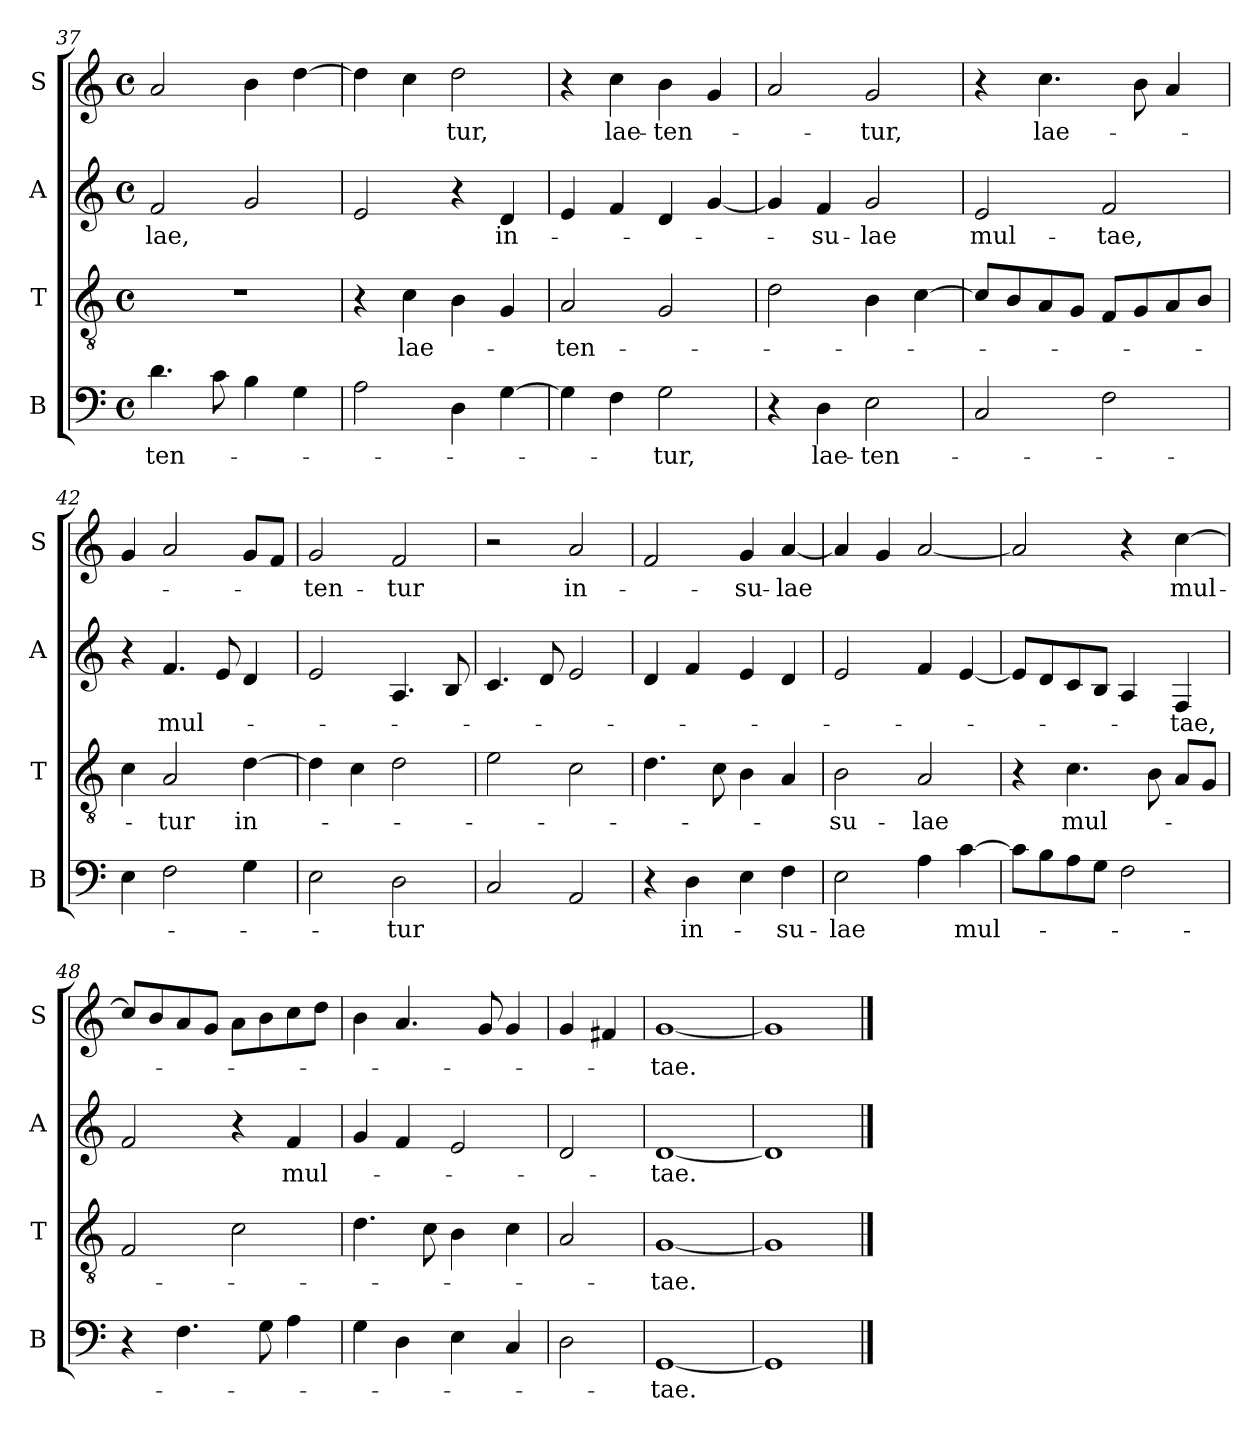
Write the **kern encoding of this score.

**kern	**text	**kern	**text	**kern	**text	**kern	**text
*part4	*part4	*part3	*part3	*part2	*part2	*part1	*part1
*staff4	*staff4	*staff3	*staff3	*staff2	*staff2	*staff1	*staff1
*I"B	*	*I"T	*	*I"A	*	*I"S	*
*I'B	*	*I'T	*	*I'A	*	*I'S	*
*clefF4	*	*clefGv2	*	*clefG2	*	*clefG2	*
*k[]	*	*k[]	*	*k[]	*	*k[]	*
*C:	*	*C:	*	*C:	*	*C:	*
*M4/4	*	*M4/4	*	*M4/4	*	*M4/4	*
*met(c)	*	*met(c)	*	*met(c)	*	*met(c)	*
=37	=37	=37	=37	=37	=37	=37	=37
!	!LO:LY:b	!	!	!	!LO:LY:b	!	!
4.d\	-ten-	1r	.	2f/	-lae,	2a/	.
8c\	.	.	.	.	.	.	.
4B\	.	.	.	2g/	.	4b\	.
4G\	.	.	.	.	.	[>4dd\	.
!!LO:PB:g=z
=38	=38	=38	=38	=38	=38	=38	=38
2A\	.	4r	.	2e/	.	4dd\]	.
!	!	!	!LO:LY:b	!	!	!	!
.	.	4c\	lae-	.	.	4cc\	.
!	!	!	!	!	!	!	!LO:LY:b
4D\	.	4B\	.	4r	.	2dd\	-tur,
!	!	!	!	!	!LO:LY:b	!	!
[>4G\	.	4G/	.	4d/	in-	.	.
=39	=39	=39	=39	=39	=39	=39	=39
!	!	!	!LO:LY:b	!	!	!	!
4G\]	.	2A/	-ten-	4e/	.	4r	.
!	!	!	!	!	!	!	!LO:LY:b
4F\	.	.	.	4f/	.	4cc\	lae-
!	!LO:LY:b	!	!	!	!	!	!LO:LY:b
2G\	-tur,	2G/	.	4d/	.	4b\	-ten-
.	.	.	.	[<4g/	.	4g/	.
=40	=40	=40	=40	=40	=40	=40	=40
4r	.	2d\	.	4g/]	.	2a/	.
!	!LO:LY:b	!	!	!	!LO:LY:b	!	!
4D\	lae-	.	.	4f/	-su-	.	.
!	!LO:LY:b:rj	!	!	!	!LO:LY:b	!	!LO:LY:b
2E\	-ten-	4B\	.	2g/	-lae	2g/	-tur,
.	.	[>4c\	.	.	.	.	.
=41	=41	=41	=41	=41	=41	=41	=41
!	!	!	!	!	!LO:LY:b	!	!
2C/	.	8c/L]	.	2e/	mul-	4r	.
.	.	8B/	.	.	.	.	.
!	!	!	!	!	!	!	!LO:LY:b
.	.	8A/	.	.	.	4.cc\	lae-
.	.	8G/J	.	.	.	.	.
!	!	!	!	!	!LO:LY:b	!	!
2F\	.	8F/L	.	2f/	-tae,	.	.
.	.	8G/	.	.	.	8b\	.
.	.	8A/	.	.	.	4a/	.
.	.	8B/J	.	.	.	.	.
=42	=42	=42	=42	=42	=42	=42	=42
4E\	.	4c\	.	4r	.	4g/	.
!	!	!	!LO:LY:b	!	!LO:LY:b	!	!
2F\	.	2A/	-tur	4.f/	mul-	2a/	.
.	.	.	.	8e/	.	.	.
!	!	!	!LO:LY:b	!	!	!	!
4G\	.	[>4d\	in-	4d/	.	8g/L	.
.	.	.	.	.	.	8f/J	.
=43	=43	=43	=43	=43	=43	=43	=43
!	!	!	!	!	!	!	!LO:LY:b
2E\	.	4d\]	.	2e/	.	2g/	-ten-
.	.	4c\	.	.	.	.	.
!	!LO:LY:b	!	!	!	!	!	!LO:LY:b
2D\	-tur	2d\	.	4.A/	.	2f/	-tur
.	.	.	.	8B/	.	.	.
=44	=44	=44	=44	=44	=44	=44	=44
2C/	.	2e\	.	4.c/	.	2r	.
.	.	.	.	8d/	.	.	.
!	!	!	!	!	!	!	!LO:LY:b
2AA/	.	2c\	.	2e/	.	2a/	in-
!!LO:LB:g=z
=45	=45	=45	=45	=45	=45	=45	=45
4r	.	4.d\	.	4d/	.	2f/	.
!	!LO:LY:b	!	!	!	!	!	!
4D\	in-	.	.	4f/	.	.	.
.	.	8c\	.	.	.	.	.
!	!	!	!	!	!	!	!LO:LY:b
4E\	.	4B\	.	4e/	.	4g/	-su-
!	!LO:LY:b	!	!	!	!	!	!LO:LY:b
4F\	-su-	4A/	.	4d/	.	[<4a/	-lae
=46	=46	=46	=46	=46	=46	=46	=46
!	!LO:LY:b	!	!LO:LY:b	!	!	!	!
2E\	-lae	2B\	-su-	2e/	.	4a/]	.
.	.	.	.	.	.	4g/	.
!	!	!	!LO:LY:b	!	!	!	!
4A\	.	2A/	-lae	4f/	.	[<2a/	.
!	!LO:LY:b	!	!	!	!	!	!
[>4c\	mul-	.	.	[<4e/	.	.	.
=47	=47	=47	=47	=47	=47	=47	=47
8c\L]	.	4r	.	8e/L]	.	2a/]	.
8B\	.	.	.	8d/	.	.	.
!	!	!	!LO:LY:b	!	!	!	!
8A\	.	4.c\	mul-	8c/	.	.	.
8G\J	.	.	.	8B/J	.	.	.
2F\	.	.	.	4A/	.	4r	.
.	.	8B\	.	.	.	.	.
!	!	!	!	!	!LO:LY:b	!	!LO:LY:b
.	.	8A/L	.	4F/	-tae,	[>4cc\	mul-
.	.	8G/J	.	.	.	.	.
=48	=48	=48	=48	=48	=48	=48	=48
4r	.	2F/	.	2f/	.	8cc/L]	.
.	.	.	.	.	.	8b/	.
4.F\	.	.	.	.	.	8a/	.
.	.	.	.	.	.	8g/J	.
.	.	2c\	.	4r	.	8a\L	.
8G\	.	.	.	.	.	8b\	.
!	!	!	!	!	!LO:LY:b	!	!
4A\	.	.	.	4f/	mul-	8cc\	.
.	.	.	.	.	.	8dd\J	.
=49	=49	=49	=49	=49	=49	=49	=49
4G\	.	4.d\	.	4g/	.	4b\	.
4D\	.	.	.	4f/	.	4.a/	.
.	.	8c\	.	.	.	.	.
4E\	.	4B\	.	2e/	.	.	.
.	.	.	.	.	.	8g/	.
4C/	.	4c\	.	.	.	4g/	.
=50	=50	=50	=50	=50	=50	=50	=50
2D\	.	2A/	.	2d/	.	4g/	.
.	.	.	.	.	.	4f#/	.
=51	=51	=51	=51	=51	=51	=51	=51
!	!LO:LY:b	!	!LO:LY:b	!	!LO:LY:b	!	!LO:LY:b
[<1GG	-tae.	[<1G	-tae.	[<1d	-tae.	[<1g	-tae.
=52	=52	=52	=52	=52	=52	=52	=52
1GG]	.	1G]	.	1d]	.	1g]	.
==	==	==	==	==	==	==	==
*-	*-	*-	*-	*-	*-	*-	*-
